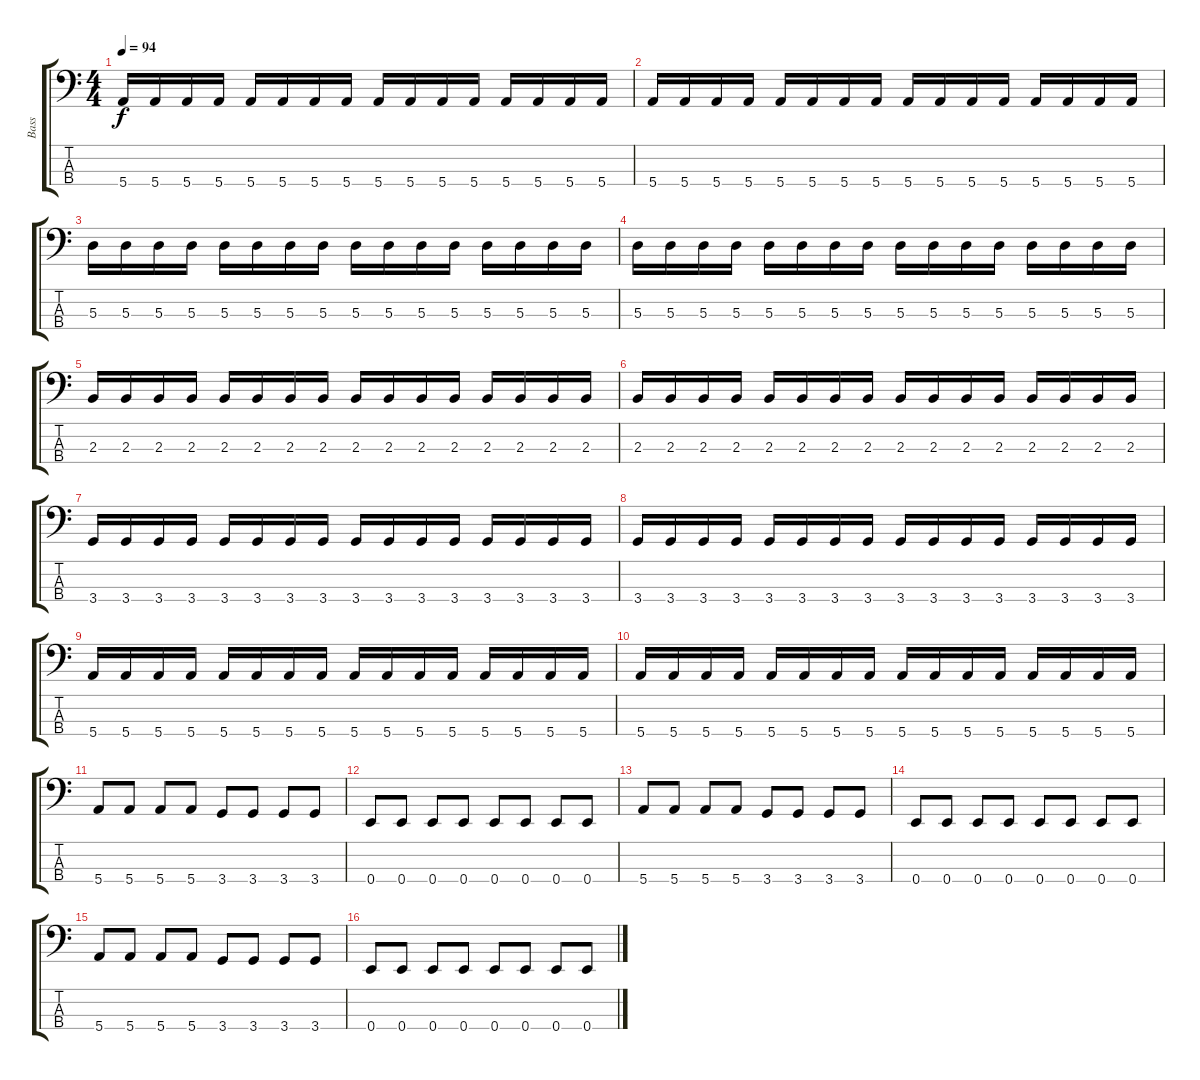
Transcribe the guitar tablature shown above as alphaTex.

\track ("Bass" "Bass") {instrument electricbasspick}
\staff {score tabs}
\tuning (G2 D2 A1 E1) {hide}
\ts (4 4)
\tempo 94
\clef f4
\ks c
5.4.16{dy f} 5.4.16 5.4.16 5.4.16 5.4.16 5.4.16 5.4.16 5.4.16 5.4.16 5.4.16 5.4.16 5.4.16 5.4.16 5.4.16 5.4.16 5.4.16 |
5.4.16 5.4.16 5.4.16 5.4.16 5.4.16 5.4.16 5.4.16 5.4.16 5.4.16 5.4.16 5.4.16 5.4.16 5.4.16 5.4.16 5.4.16 5.4.16 |
5.3.16{volume 4} 5.3.16 5.3.16 5.3.16 5.3.16 5.3.16 5.3.16 5.3.16 5.3.16 5.3.16 5.3.16 5.3.16 5.3.16 5.3.16 5.3.16 5.3.16 |
5.3.16 5.3.16 5.3.16 5.3.16 5.3.16 5.3.16 5.3.16 5.3.16 5.3.16 5.3.16 5.3.16 5.3.16 5.3.16 5.3.16 5.3.16 5.3.16 |
2.3.16 2.3.16 2.3.16 2.3.16 2.3.16 2.3.16 2.3.16 2.3.16 2.3.16 2.3.16 2.3.16 2.3.16 2.3.16 2.3.16 2.3.16 2.3.16 |
2.3.16 2.3.16 2.3.16 2.3.16 2.3.16 2.3.16 2.3.16 2.3.16 2.3.16 2.3.16 2.3.16 2.3.16 2.3.16 2.3.16 2.3.16 2.3.16 |
3.4.16 3.4.16 3.4.16 3.4.16 3.4.16 3.4.16 3.4.16 3.4.16 3.4.16 3.4.16 3.4.16 3.4.16 3.4.16 3.4.16 3.4.16 3.4.16 |
3.4.16 3.4.16 3.4.16 3.4.16 3.4.16 3.4.16 3.4.16 3.4.16 3.4.16 3.4.16 3.4.16 3.4.16 3.4.16 3.4.16 3.4.16 3.4.16 |
5.4.16 5.4.16 5.4.16 5.4.16 5.4.16 5.4.16 5.4.16 5.4.16 5.4.16 5.4.16 5.4.16 5.4.16 5.4.16 5.4.16 5.4.16 5.4.16 |
5.4.16 5.4.16 5.4.16 5.4.16 5.4.16 5.4.16 5.4.16 5.4.16 5.4.16 5.4.16 5.4.16 5.4.16 5.4.16 5.4.16 5.4.16 5.4.16 |
5.4.8 5.4.8 5.4.8 5.4.8 3.4.8 3.4.8 3.4.8 3.4.8 |
0.4.8 0.4.8 0.4.8 0.4.8 0.4.8 0.4.8 0.4.8 0.4.8 |
5.4.8 5.4.8 5.4.8 5.4.8 3.4.8 3.4.8 3.4.8 3.4.8 |
0.4.8 0.4.8 0.4.8 0.4.8 0.4.8 0.4.8 0.4.8 0.4.8 |
5.4.8 5.4.8 5.4.8 5.4.8 3.4.8 3.4.8 3.4.8 3.4.8 |
0.4.8 0.4.8 0.4.8 0.4.8 0.4.8 0.4.8 0.4.8 0.4.8
